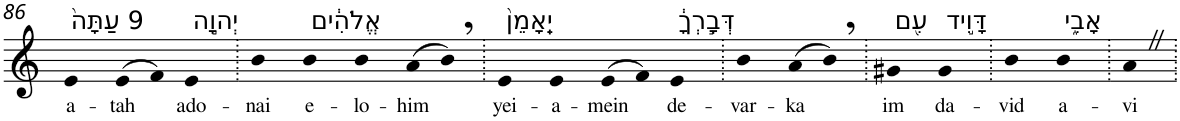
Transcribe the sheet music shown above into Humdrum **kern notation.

**kern	**text
*part1	*part1
*staff1	*staff1
*I"Piano	*
*I'Pno	*
!!LO:PB:g=z
*clefG2	*
*k[]	*
=86	=86
!LO:TX:a:t=9 עַתָּה֙	!
!	!LO:LY:b
4e	a-
!	!LO:LY:b
(>8e	-tah
8f)	.
!LO:TX:a:t=יְהוָ֣ה	!
!	!LO:LY:b
4e	ado-
=87.	=87.
!	!LO:LY:b
4b	-nai
!LO:TX:a:t=אֱלֹהִ֔ים	!
!	!LO:LY:b
4b	e-
!	!LO:LY:b
4b	-lo-
!	!LO:LY:b
(>8a	-him
8b,)	.
=88.	=88.
!LO:TX:a:t=יֵֽאָמֵן֙	!
!	!LO:LY:b
4e	yei-
!	!LO:LY:b
4e	-a-
!	!LO:LY:b
(>8e	-mein
8f)	.
!LO:TX:a:t=דְּבָ֣רְךָ֔	!
!	!LO:LY:b
4e	de-
=89.	=89.
!	!LO:LY:b
4b	-var-
!	!LO:LY:b
(>8a	-ka
8b,)	.
=90.	=90.
!LO:TX:a:t=עִ֖ם	!
!	!LO:LY:b
4g#X	im
!LO:TX:a:t=דָּוִ֣יד	!
!	!LO:LY:b
4g#	da-
=91.	=91.
!	!LO:LY:b
4b	-vid
!LO:TX:a:t=אָבִ֑י	!
!	!LO:LY:b
4b	a-
=92.	=92.
!	!LO:LY:b
4aZ	-vi
=.	=.
*-	*-
